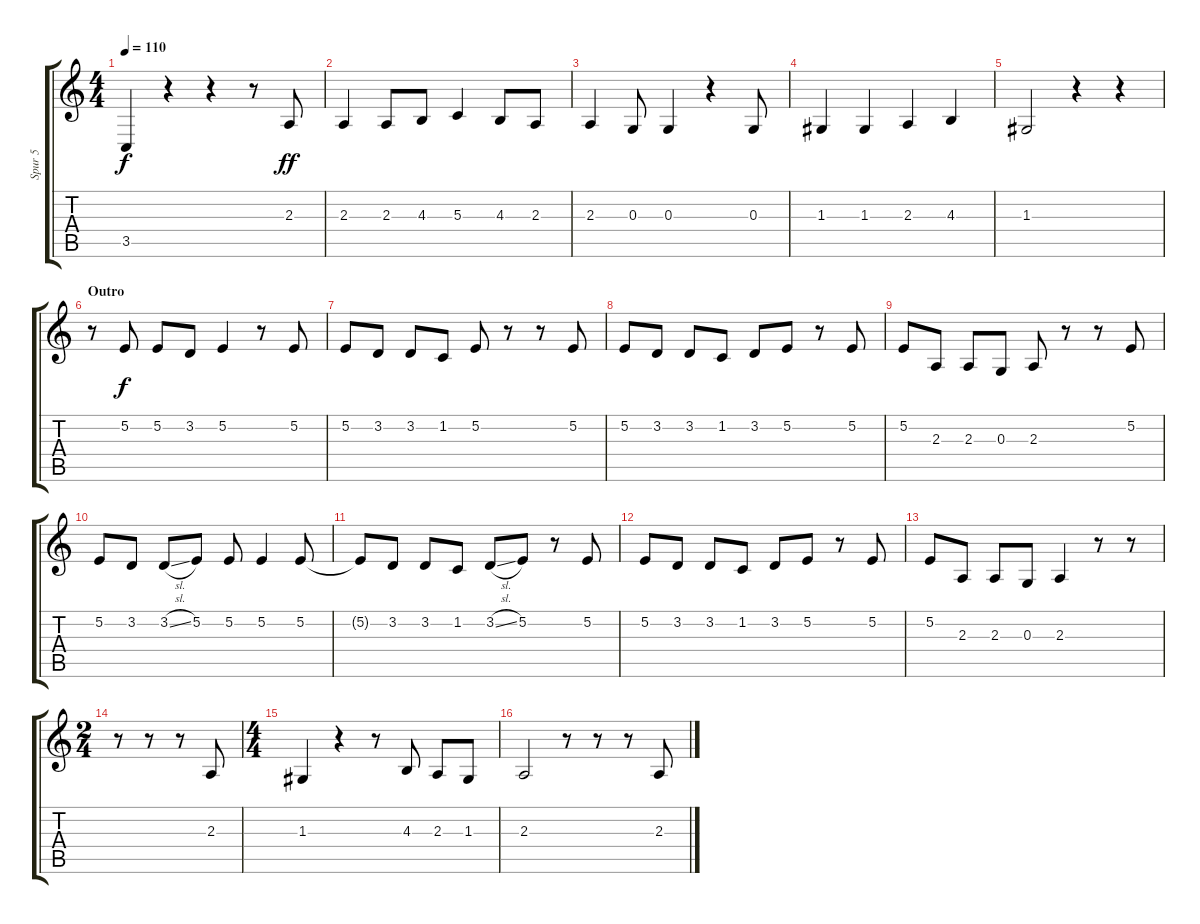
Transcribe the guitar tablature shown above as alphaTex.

\track ("Spur 5" "Spur 5") {instrument oboe}
\staff {score tabs}
\tuning (E4 B3 G3 D3 A2 E2) {hide}
\ts (4 4)
\tempo 110
\clef g2
\ks c
3.5{t}.4{dy f} r.4 r.4 r.8 2.3.8{dy ff} |
2.3.4 2.3.8 4.3.8 5.3.4 4.3.8 2.3.8 |
2.3.4 0.3.8 0.3.4 r.4 0.3.8 |
1.3.4 1.3.4 2.3.4 4.3.4 |
1.3.2 r.4 r.4 |
\section ("" "Outro")
r.8 5.2.8{dy f} 5.2.8 3.2.8 5.2.4 r.8 5.2.8 |
5.2.8 3.2.8 3.2.8 1.2.8 5.2.8 r.8 r.8 5.2.8 |
5.2.8 3.2.8 3.2.8 1.2.8 3.2.8 5.2.8 r.8 5.2.8 |
5.2.8 2.3.8 2.3.8 0.3.8 2.3.8 r.8 r.8 5.2.8 |
5.2.8 3.2.8 3.2{sl}.8 5.2.8 5.2.8 5.2.4 5.2.8 |
5.2{t}.8 3.2.8 3.2.8 1.2.8 3.2{sl}.8 5.2.8 r.8 5.2.8 |
5.2.8 3.2.8 3.2.8 1.2.8 3.2.8 5.2.8 r.8 5.2.8 |
5.2.8 2.3.8 2.3.8 0.3.8 2.3.4 r.8 r.8 |
\ts (2 4)
r.8 r.8 r.8 2.3.8 |
\ts (4 4)
1.3.4 r.4 r.8 4.3.8 2.3.8 1.3.8 |
2.3.2 r.8 r.8 r.8 2.3.8
